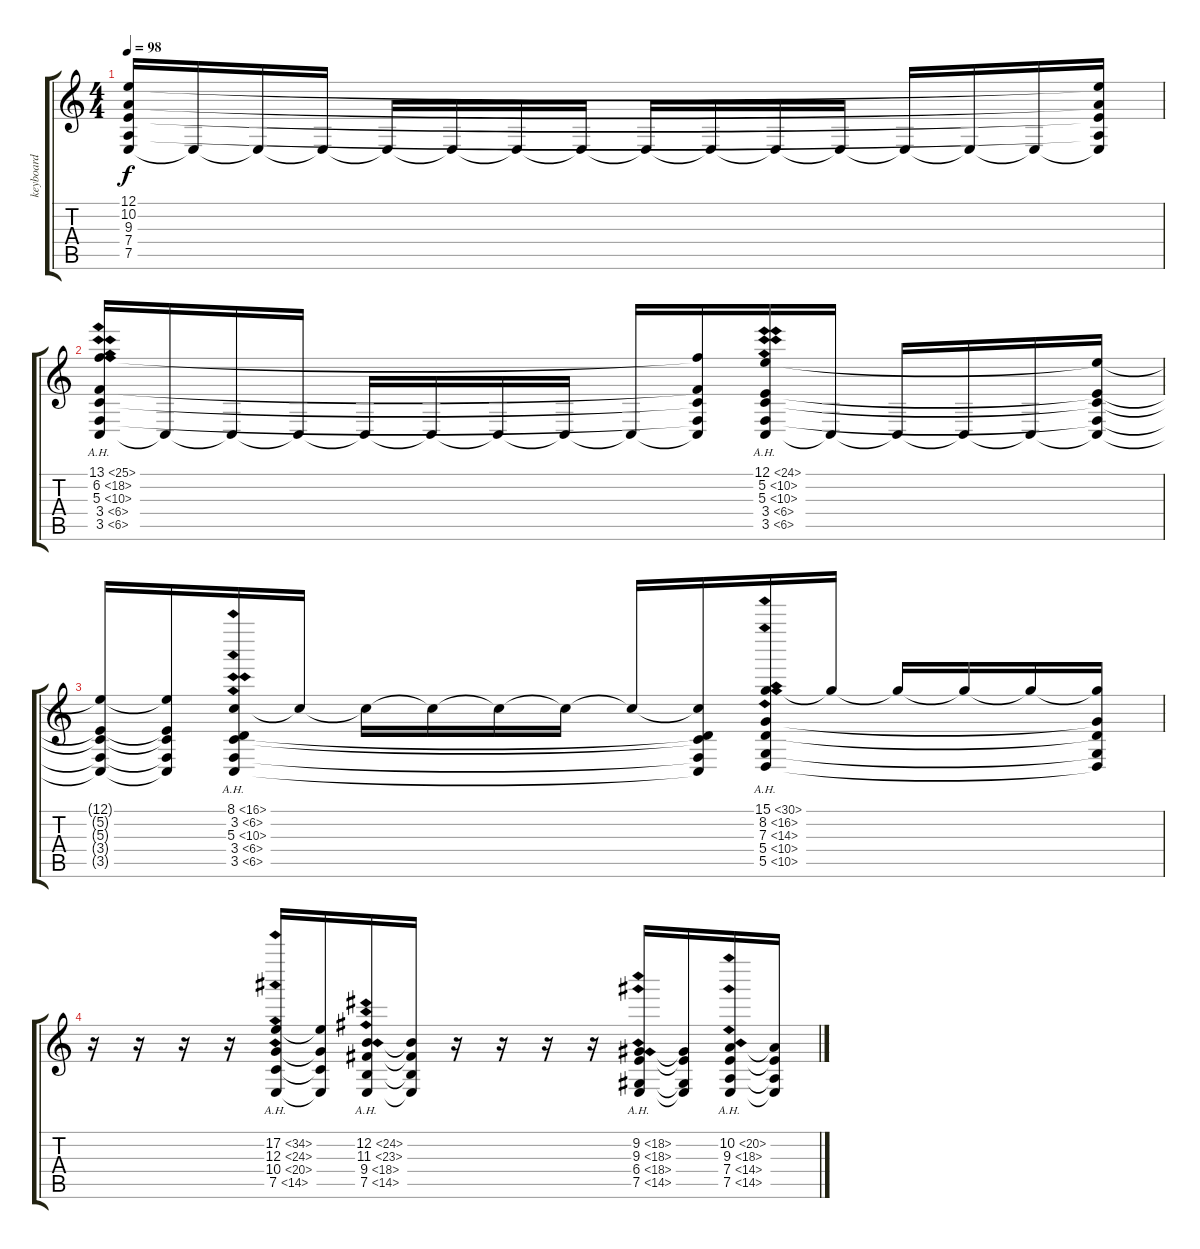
\track ("keyboard" "keyboard") {instrument stringensemble1}
\staff {score tabs}
\tuning (E4 B3 G3 D3 A2 E2) {hide}
\ts (4 4)
\tempo 98
\clef g2
\ks c
(12.1{t} 10.2{t} 9.3{t} 7.4{t} 7.5{t}).16{dy f} 7.5{t}.16 7.5{t}.16 7.5{t}.16 7.5{t}.16 7.5{t}.16 7.5{t}.16 7.5{t}.16 7.5{t}.16 7.5{t}.16 7.5{t}.16 7.5{t}.16 7.5{t}.16 7.5{t}.16 7.5{t}.16 (12.1{t} 10.2{t} 9.3{t} 7.4{t} 7.5{t}).16 |
(13.1{ah 12} 6.2{ah 12} 5.3{ah 5} 3.4{ah 3} 3.5{ah 3}).16 3.5{t}.16 3.5{t}.16 3.5{t}.16 3.5{t}.16 3.5{t}.16 3.5{t}.16 3.5{t}.16 3.5{t}.16 (13.1{t} 6.2{t} 5.3{t} 3.4{t} 3.5{t}).16 (12.1{ah 12} 5.2{ah 5} 5.3{ah 5} 3.4{ah 3} 3.5{ah 3}).16 3.5{t}.16 3.5{t}.16 3.5{t}.16 3.5{t}.16 (12.1{t} 5.2{t} 5.3{t} 3.4{t} 3.5{t}).16 |
(12.1{t} 5.2{t} 5.3{t} 3.4{t} 3.5{t}).16 (12.1{t} 5.2{t} 5.3{t} 3.4{t} 3.5{t}).16 (8.1{ah 8} 3.2{ah 3} 5.3{ah 5} 3.4{ah 3} 3.5{ah 3}).16 8.1{t}.16 8.1{t}.16 8.1{t}.16 8.1{t}.16 8.1{t}.16 8.1{t}.16 (8.1{t} 3.2{t} 5.3{t} 3.4{t} 3.5{t}).16 (15.1{ah 15} 8.2{ah 8} 7.3{ah 7} 5.4{ah 5} 5.5{ah 5}).16 15.1{t}.16 15.1{t}.16 15.1{t}.16 15.1{t}.16 (15.1{t} 8.2{t} 7.3{t} 5.4{t} 5.5{t}).16 |
r.16 r.16 r.16 r.16 (17.2{ah 17} 12.3{ah 12} 10.4{ah 10} 7.5{ah 7}).16 (17.2{t} 12.3{t} 10.4{t} 7.5{t}).16 (12.2{ah 12} 11.3{ah 12} 9.4{ah 9} 7.5{ah 7}).16 (12.2{t} 11.3{t} 9.4{t} 7.5{t}).16 r.16 r.16 r.16 r.16 (9.2{ah 9} 9.3{ah 9} 6.4{ah 12} 7.5{ah 7}).16 (9.2{t} 9.3{t} 6.4{t} 7.5{t}).16 (10.2{ah 10} 9.3{ah 9} 7.4{ah 7} 7.5{ah 7}).16 (10.2{t} 9.3{t} 7.4{t} 7.5{t}).16
